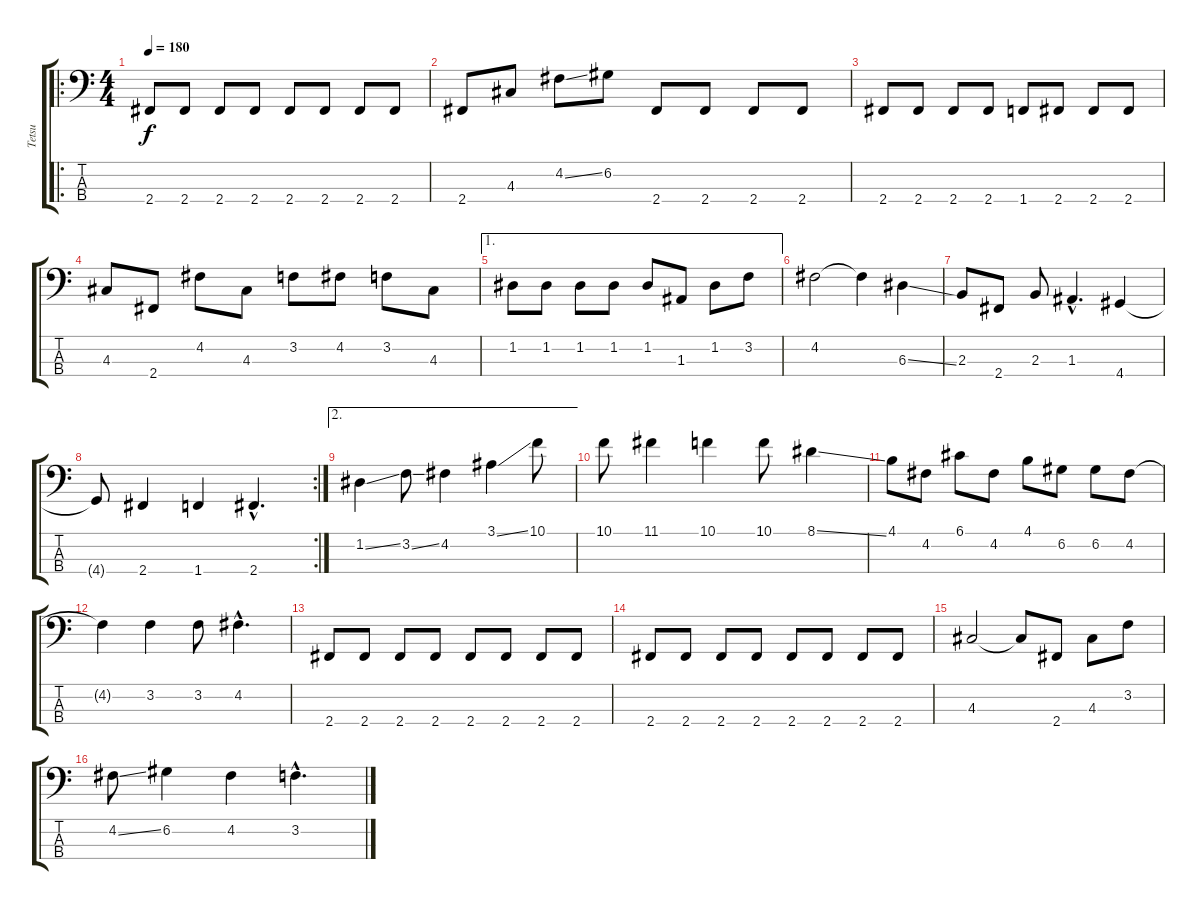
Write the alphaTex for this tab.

\track ("Tetsu" "Tetsu") {instrument electricbasspick}
\staff {score tabs}
\tuning (G2 D2 A1 E1) {hide}
\ro
\ts (4 4)
\tempo 180
\clef f4
\ks c
2.4.8{dy f instrument electricbasspick} 2.4.8 2.4.8 2.4.8 2.4.8 2.4.8 2.4.8 2.4.8 |
2.4.8 4.3.8 4.2{ss}.8 6.2.8 2.4.8 2.4.8 2.4.8 2.4.8 |
2.4.8 2.4.8 2.4.8 2.4.8 1.4.8 2.4.8 2.4.8 2.4.8 |
4.3.8 2.4.8 4.2.8 4.3.8 3.2.8 4.2.8 3.2.8 4.3.8 |
\ae 1
1.2.8 1.2.8 1.2.8 1.2.8 1.2.8 1.3.8 1.2.8 3.2.8 |
4.2.2 4.2{t}.4 6.3{ss}.4 |
2.3.8 2.4.8 2.3.8 1.3{hac}.4{d} 4.4.4 |
\rc 2
4.4{t}.8 2.4.4 1.4.4 2.4{hac}.4{d} |
\ae 2
1.2{ss}.4 3.2{ss}.8 4.2.4 3.1{ss}.4 10.1.8 |
10.1.8 11.1.4 10.1.4 10.1.8 8.1{ss}.4 |
4.1.8 4.2.8 6.1.8 4.2.8 4.1.8 6.2.8 6.2.8 4.2.8 |
4.2{t}.4 3.2.4 3.2.8 4.2{hac}.4{d} |
2.4.8 2.4.8 2.4.8 2.4.8 2.4.8 2.4.8 2.4.8 2.4.8 |
2.4.8 2.4.8 2.4.8 2.4.8 2.4.8 2.4.8 2.4.8 2.4.8 |
4.3.2 4.3{t}.8 2.4.8 4.3.8 3.2.8 |
4.2{ss}.8 6.2.4 4.2.4 3.2{hac}.4{d}
